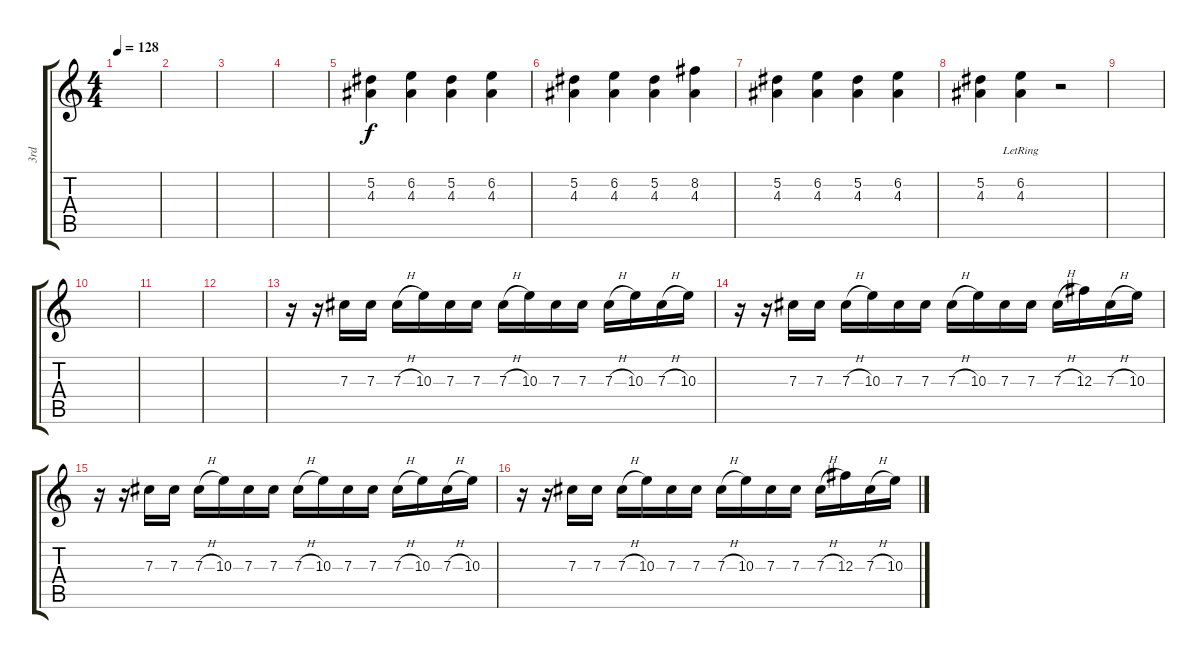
\track ("3rd" "3rd") {instrument distortionguitar}
\staff {score tabs}
\tuning (Eb4 Bb3 Gb3 Db3 Ab2 Db2) {hide}
\ts (4 4)
\tempo 128
\clef g2
\ks c
|
|
|
|
(5.2 4.3).4 (6.2 4.3).4 (5.2 4.3).4 (6.2 4.3).4 |
(5.2 4.3).4 (6.2 4.3).4 (5.2 4.3).4 (8.2 4.3).4 |
(5.2 4.3).4 (6.2 4.3).4 (5.2 4.3).4 (6.2 4.3).4 |
(5.2 4.3).4 (6.2{lr} 4.3{lr}).4 r.2 |
|
|
|
|
r.16 r.16 7.3.16 7.3.16 7.3{h}.16 10.3.16 7.3.16 7.3.16 7.3{h}.16 10.3.16 7.3.16 7.3.16 7.3{h}.16 10.3.16 7.3{h}.16 10.3.16 |
r.16 r.16 7.3.16 7.3.16 7.3{h}.16 10.3.16 7.3.16 7.3.16 7.3{h}.16 10.3.16 7.3.16 7.3.16 7.3{h}.16 12.3.16 7.3{h}.16 10.3.16 |
r.16 r.16 7.3.16 7.3.16 7.3{h}.16 10.3.16 7.3.16 7.3.16 7.3{h}.16 10.3.16 7.3.16 7.3.16 7.3{h}.16 10.3.16 7.3{h}.16 10.3.16 |
r.16 r.16 7.3.16 7.3.16 7.3{h}.16 10.3.16 7.3.16 7.3.16 7.3{h}.16 10.3.16 7.3.16 7.3.16 7.3{h}.16 12.3.16 7.3{h}.16 10.3.16
